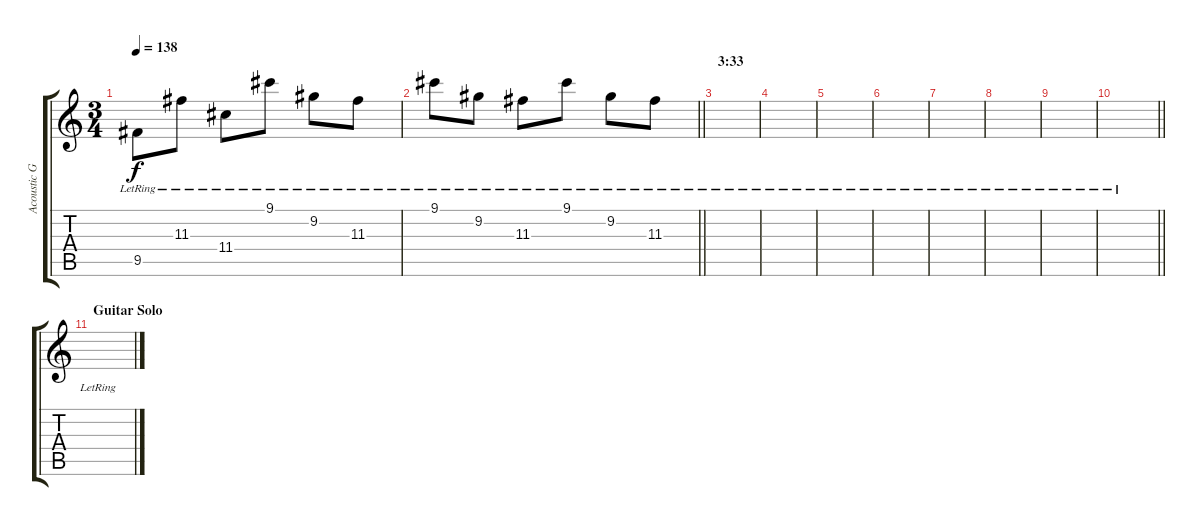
\track ("Acoustic Guitar (Steve)" "Acoustic G") {instrument acousticguitarsteel}
\staff {score tabs}
\tuning (E4 B3 G3 D3 A2 E2) {hide}
\ts (3 4)
\tempo 138
\clef g2
\ks c
9.5{lr}.8{dy f} 11.3{lr}.8 11.4{lr}.8 9.1{lr}.8 9.2{lr}.8 11.3{lr}.8 |
\barLineRight lightlight
9.1{lr}.8 9.2{lr}.8 11.3{lr}.8 9.1{lr}.8 9.2{lr}.8 11.3{lr}.8 |
\section ("" "3:33")
|
|
|
|
|
|
|
\barLineRight lightlight
|
\section ("" "Guitar Solo")
